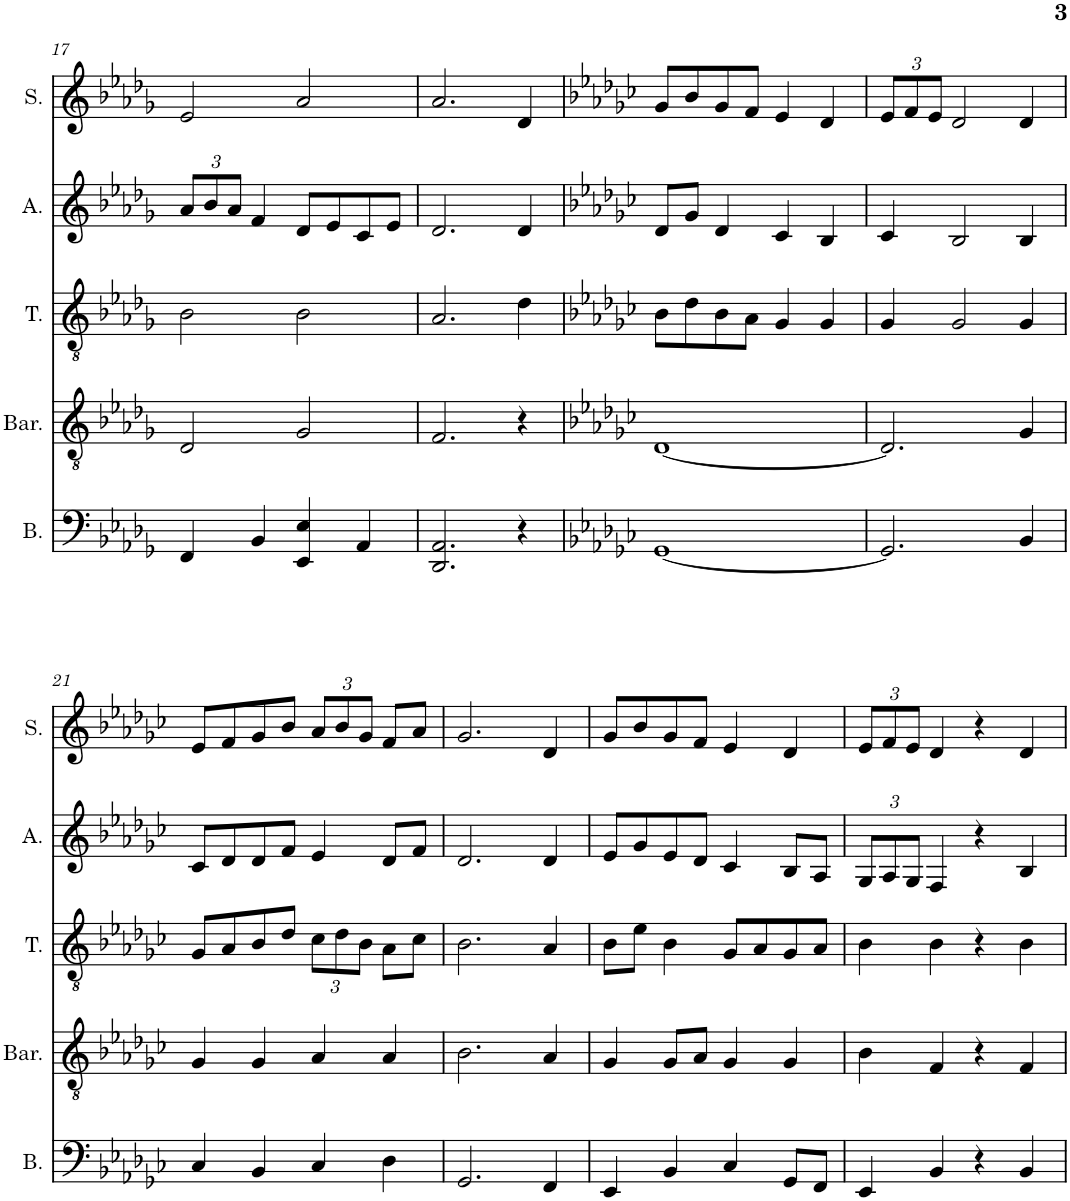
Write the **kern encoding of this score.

**kern	**kern	**kern	**kern	**kern
*part5	*part4	*part3	*part2	*part1
*staff5	*staff4	*staff3	*staff2	*staff1
*I"Bass	*I"Baritone	*I"Tenor	*I"Alto	*I"Soprano
*I'B.	*I'Bar.	*I'T.	*I'A.	*I'S.
!!LO:PB:g=z
*clefF4	*clefGv2	*clefGv2	*clefG2	*clefG2
*k[b-e-a-d-g-]	*k[b-e-a-d-g-]	*k[b-e-a-d-g-]	*k[b-e-a-d-g-]	*k[b-e-a-d-g-]
*M4/4	*M4/4	*M4/4	*M4/4	*M4/4
*	*	*	*Xbrackettup	*
=17	=17	=17	=17	=17
4FF/	2D-/	2B-\	12a-/L	2e-/
.	.	.	12b-/	.
.	.	.	12a-/J	.
4BB-/	.	.	4f/	.
4EE-/ 4E-/	2G-/	2B-\	8d-/L	2a-/
.	.	.	8e-/	.
4AA-/	.	.	8c/	.
.	.	.	8e-/J	.
=18	=18	=18	=18	=18
2.DD-/ 2.AA-/	2.F/	2.A-/	2.d-/	2.a-/
4r	4r	4d-\	4d-/	4d-/
=19	=19	=19	=19	=19
*k[b-e-a-d-g-c-]	*k[b-e-a-d-g-c-]	*k[b-e-a-d-g-c-]	*k[b-e-a-d-g-c-]	*k[b-e-a-d-g-c-]
[1GG-	[1D-	8B-\L	8d-/L	8g-/L
.	.	8d-\	8g-/J	8b-/
.	.	8B-\	4d-/	8g-/
.	.	8A-\J	.	8f/J
.	.	4G-/	4c-/	4e-/
.	.	4G-/	4B-/	4d-/
=20	=20	=20	=20	=20
*	*	*	*	*Xbrackettup
2.GG-/]	2.D-/]	4G-/	4c-/	12e-/L
.	.	.	.	12f/
.	.	.	.	12e-/J
.	.	2G-/	2B-/	2d-/
4BB-/	4G-/	4G-/	4B-/	4d-/
!!LO:LB:g=z
=21	=21	=21	=21	=21
4C-/	4G-/	8G-/L	8c-/L	8e-/L
.	.	8A-/	8d-/	8f/
4BB-/	4G-/	8B-/	8d-/	8g-/
.	.	8d-/J	8f/J	8b-/J
*	*	*Xbrackettup	*	*
4C-/	4A-/	12c-\L	4e-/	12a-/L
.	.	12d-\	.	12b-/
.	.	12B-\J	.	12g-/J
4D-\	4A-/	8A-\L	8d-/L	8f/L
.	.	8c-\J	8f/J	8a-/J
=22	=22	=22	=22	=22
2.GG-/	2.B-\	2.B-\	2.d-/	2.g-/
4FF/	4A-/	4A-/	4d-/	4d-/
=23	=23	=23	=23	=23
4EE-/	4G-/	8B-\L	8e-/L	8g-/L
.	.	8e-\J	8g-/	8b-/
4BB-/	8G-/L	4B-\	8e-/	8g-/
.	8A-/J	.	8d-/J	8f/J
4C-/	4G-/	8G-/L	4c-/	4e-/
.	.	8A-/	.	.
8GG-/L	4G-/	8G-/	8B-/L	4d-/
8FF/J	.	8A-/J	8A-/J	.
=24	=24	=24	=24	=24
4EE-/	4B-\	4B-\	12G-/L	12e-/L
.	.	.	12A-/	12f/
.	.	.	12G-/J	12e-/J
4BB-/	4F/	4B-\	4F/	4d-/
4r	4r	4r	4r	4r
4BB-/	4F/	4B-\	4B-/	4d-/
=	=	=	=	=
*-	*-	*-	*-	*-
